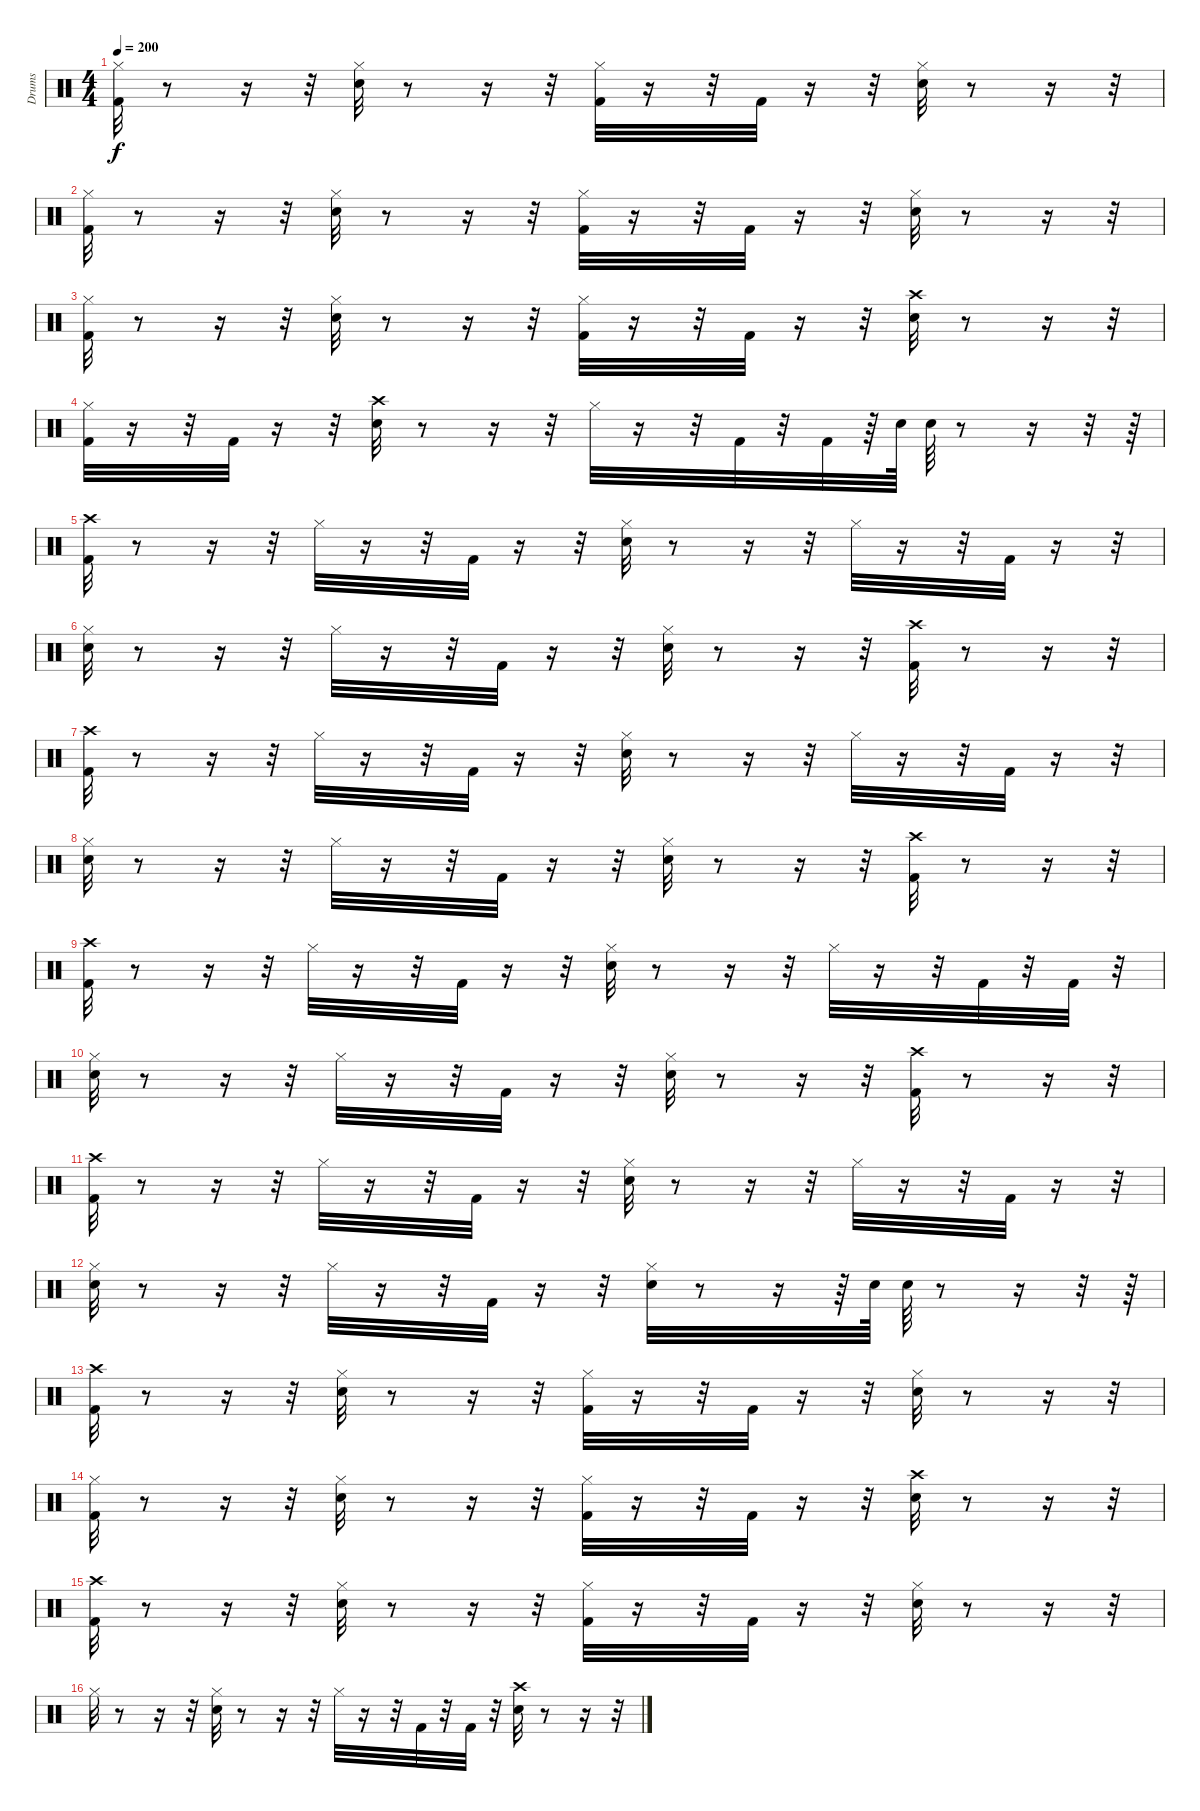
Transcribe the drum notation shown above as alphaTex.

\track ("Drums" "Drums") {instrument percussion}
\staff {score}
\articulation defaults
\ts (4 4)
\tempo 200
\clef neutral
\ks c
("Kick (hit) 2" "Hi-Hat (closed)").32{dy f} r.8 r.16 r.32 ("Snare (hit) 2" "Hi-Hat (closed)").32 r.8 r.16 r.32 ("Kick (hit) 2" "Hi-Hat (closed)").32 r.16 r.32 "Kick (hit) 2".32 r.16 r.32 ("Snare (hit) 2" "Hi-Hat (closed)").32 r.8 r.16 r.32 |
("Kick (hit) 2" "Hi-Hat (closed)").32 r.8 r.16 r.32 ("Snare (hit) 2" "Hi-Hat (closed)").32 r.8 r.16 r.32 ("Kick (hit) 2" "Hi-Hat (closed)").32 r.16 r.32 "Kick (hit) 2".32 r.16 r.32 ("Snare (hit) 2" "Hi-Hat (closed)").32 r.8 r.16 r.32 |
("Kick (hit) 2" "Hi-Hat (closed)").32 r.8 r.16 r.32 ("Snare (hit) 2" "Hi-Hat (closed)").32 r.8 r.16 r.32 ("Kick (hit) 2" "Hi-Hat (closed)").32 r.16 r.32 "Kick (hit) 2".32 r.16 r.32 ("Crash high (hit)" "Snare (hit) 2").32 r.8 r.16 r.32 |
("Kick (hit) 2" "Hi-Hat (closed)").32 r.16 r.32 "Kick (hit) 2".32 r.16 r.32 ("Crash high (hit)" "Snare (hit) 2").32 r.8 r.16 r.32 "Hi-Hat (closed)".32 r.16 r.32 "Kick (hit) 2".32 r.32 "Kick (hit) 2".32 r.64 "Snare (hit) 2".64 "Snare (hit) 2".64 r.8 r.16 r.32 r.64 |
("Kick (hit) 2" "Crash high (hit)").32 r.8 r.16 r.32 "Hi-Hat (closed)".32 r.16 r.32 "Kick (hit) 2".32 r.16 r.32 ("Hi-Hat (closed)" "Snare (hit) 2").32 r.8 r.16 r.32 "Hi-Hat (closed)".32 r.16 r.32 "Kick (hit) 2".32 r.16 r.32 |
("Hi-Hat (closed)" "Snare (hit) 2").32 r.8 r.16 r.32 "Hi-Hat (closed)".32 r.16 r.32 "Kick (hit) 2".32 r.16 r.32 ("Snare (hit) 2" "Hi-Hat (closed)").32 r.8 r.16 r.32 ("Crash high (hit)" "Kick (hit) 2").32 r.8 r.16 r.32 |
("Kick (hit) 2" "Crash high (hit)").32 r.8 r.16 r.32 "Hi-Hat (closed)".32 r.16 r.32 "Kick (hit) 2".32 r.16 r.32 ("Snare (hit) 2" "Hi-Hat (closed)").32 r.8 r.16 r.32 "Hi-Hat (closed)".32 r.16 r.32 "Kick (hit) 2".32 r.16 r.32 |
("Hi-Hat (closed)" "Snare (hit) 2").32 r.8 r.16 r.32 "Hi-Hat (closed)".32 r.16 r.32 "Kick (hit) 2".32 r.16 r.32 ("Snare (hit) 2" "Hi-Hat (closed)").32 r.8 r.16 r.32 ("Crash high (hit)" "Kick (hit) 2").32 r.8 r.16 r.32 |
("Kick (hit) 2" "Crash high (hit)").32 r.8 r.16 r.32 "Hi-Hat (closed)".32 r.16 r.32 "Kick (hit) 2".32 r.16 r.32 ("Snare (hit) 2" "Hi-Hat (closed)").32 r.8 r.16 r.32 "Hi-Hat (closed)".32 r.16 r.32 "Kick (hit) 2".32 r.32 "Kick (hit) 2".32 r.32 |
("Hi-Hat (closed)" "Snare (hit) 2").32 r.8 r.16 r.32 "Hi-Hat (closed)".32 r.16 r.32 "Kick (hit) 2".32 r.16 r.32 ("Snare (hit) 2" "Hi-Hat (closed)").32 r.8 r.16 r.32 ("Crash high (hit)" "Kick (hit) 2").32 r.8 r.16 r.32 |
("Kick (hit) 2" "Crash high (hit)").32 r.8 r.16 r.32 "Hi-Hat (closed)".32 r.16 r.32 "Kick (hit) 2".32 r.16 r.32 ("Snare (hit) 2" "Hi-Hat (closed)").32 r.8 r.16 r.32 "Hi-Hat (closed)".32 r.16 r.32 "Kick (hit) 2".32 r.16 r.32 |
("Hi-Hat (closed)" "Snare (hit) 2").32 r.8 r.16 r.32 "Hi-Hat (closed)".32 r.16 r.32 "Kick (hit) 2".32 r.16 r.32 ("Snare (hit) 2" "Hi-Hat (closed)").32 r.8 r.16 r.64 "Snare (hit) 2".64 "Snare (hit) 2".64 r.8 r.16 r.32 r.64 |
("Kick (hit) 2" "Crash high (hit)").32 r.8 r.16 r.32 ("Hi-Hat (closed)" "Snare (hit) 2").32 r.8 r.16 r.32 ("Hi-Hat (closed)" "Kick (hit) 2").32 r.16 r.32 "Kick (hit) 2".32 r.16 r.32 ("Snare (hit) 2" "Hi-Hat (closed)").32 r.8 r.16 r.32 |
("Kick (hit) 2" "Hi-Hat (closed)").32 r.8 r.16 r.32 ("Snare (hit) 2" "Hi-Hat (closed)").32 r.8 r.16 r.32 ("Kick (hit) 2" "Hi-Hat (closed)").32 r.16 r.32 "Kick (hit) 2".32 r.16 r.32 ("Crash high (hit)" "Snare (hit) 2").32 r.8 r.16 r.32 |
("Kick (hit) 2" "Crash high (hit)").32 r.8 r.16 r.32 ("Hi-Hat (closed)" "Snare (hit) 2").32 r.8 r.16 r.32 ("Kick (hit) 2" "Hi-Hat (closed)").32 r.16 r.32 "Kick (hit) 2".32 r.16 r.32 ("Hi-Hat (closed)" "Snare (hit) 2").32 r.8 r.16 r.32 |
"Hi-Hat (closed)".32 r.8 r.16 r.32 ("Snare (hit) 2" "Hi-Hat (closed)").32 r.8 r.16 r.32 "Hi-Hat (closed)".32 r.16 r.32 "Kick (hit) 2".32 r.32 "Kick (hit) 2".32 r.32 ("Crash high (hit)" "Snare (hit) 2").32 r.8 r.16 r.32
